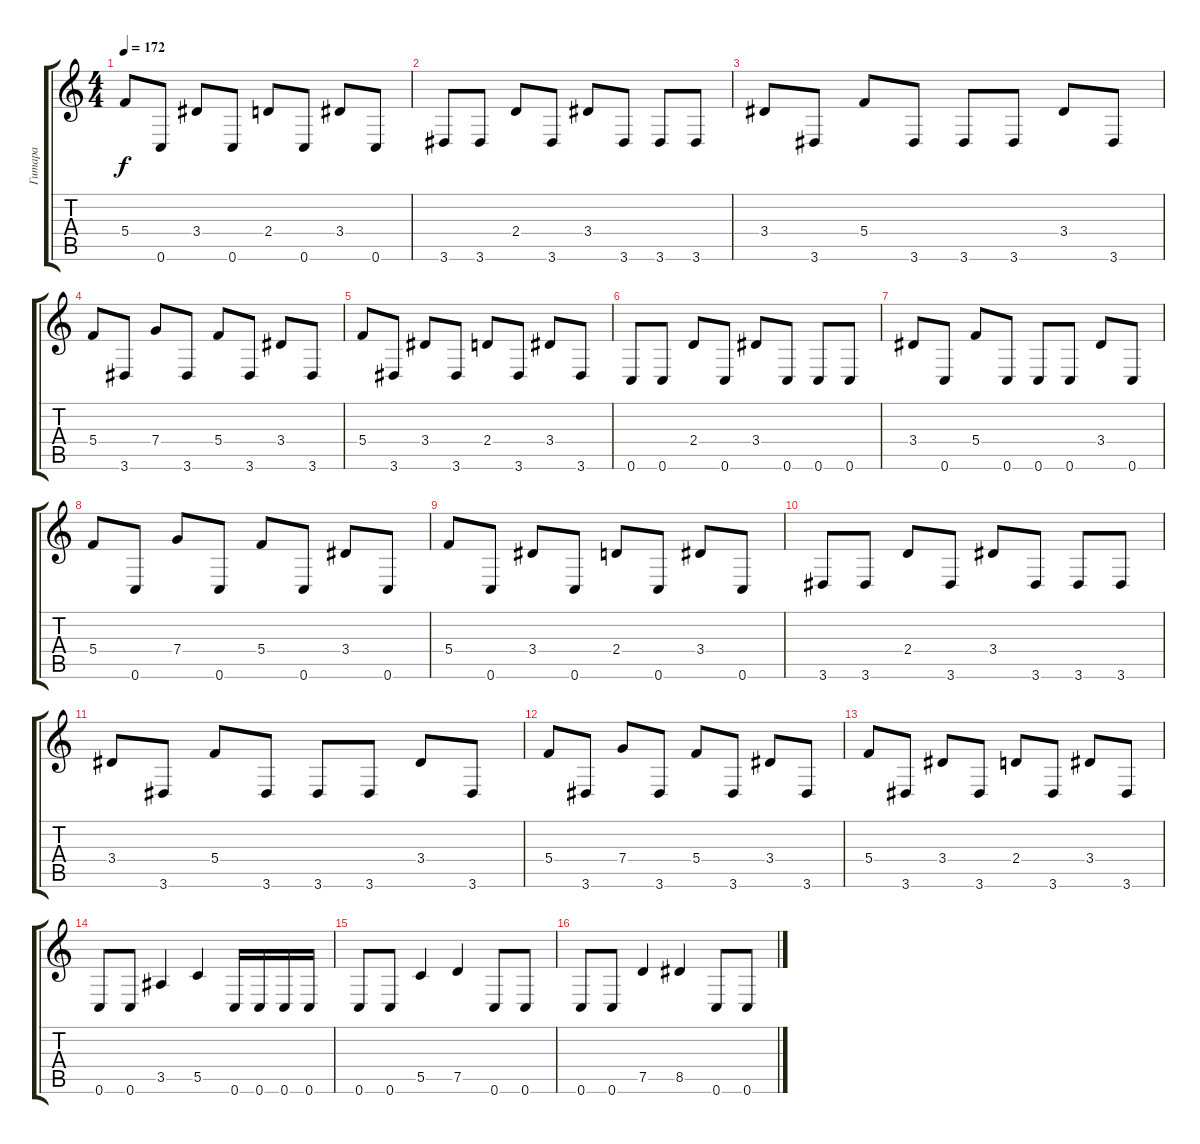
\track ("Гитара" "Гитара") {instrument distortionguitar}
\staff {score tabs}
\tuning (D4 A3 F3 C3 G2 C2) {hide}
\ts (4 4)
\tempo 172
\clef g2
\ks c
5.4.8{dy f} 0.6.8 3.4.8 0.6.8 2.4.8 0.6.8 3.4.8 0.6.8 |
3.6.8 3.6.8 2.4.8 3.6.8 3.4.8 3.6.8 3.6.8 3.6.8 |
3.4.8 3.6.8 5.4.8 3.6.8 3.6.8 3.6.8 3.4.8 3.6.8 |
5.4.8 3.6.8 7.4.8 3.6.8 5.4.8 3.6.8 3.4.8 3.6.8 |
5.4.8 3.6.8 3.4.8 3.6.8 2.4.8 3.6.8 3.4.8 3.6.8 |
0.6.8 0.6.8 2.4.8 0.6.8 3.4.8 0.6.8 0.6.8 0.6.8 |
3.4.8 0.6.8 5.4.8 0.6.8 0.6.8 0.6.8 3.4.8 0.6.8 |
5.4.8 0.6.8 7.4.8 0.6.8 5.4.8 0.6.8 3.4.8 0.6.8 |
5.4.8 0.6.8 3.4.8 0.6.8 2.4.8 0.6.8 3.4.8 0.6.8 |
3.6.8 3.6.8 2.4.8 3.6.8 3.4.8 3.6.8 3.6.8 3.6.8 |
3.4.8 3.6.8 5.4.8 3.6.8 3.6.8 3.6.8 3.4.8 3.6.8 |
5.4.8 3.6.8 7.4.8 3.6.8 5.4.8 3.6.8 3.4.8 3.6.8 |
5.4.8 3.6.8 3.4.8 3.6.8 2.4.8 3.6.8 3.4.8 3.6.8 |
0.6.8 0.6.8 3.5.4 5.5.4 0.6.16 0.6.16 0.6.16 0.6.16 |
0.6.8 0.6.8 5.5.4 7.5.4 0.6.8 0.6.8 |
0.6.8 0.6.8 7.5.4 8.5.4 0.6.8 0.6.8
